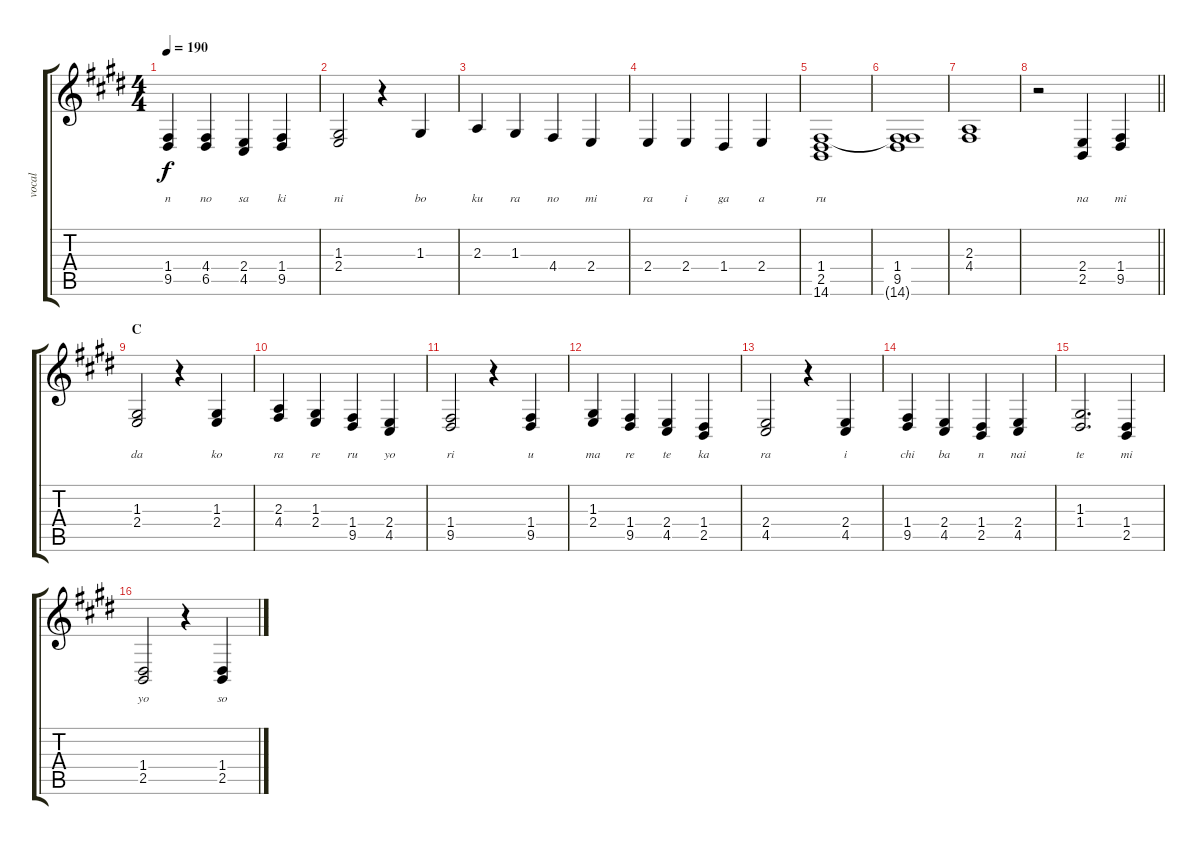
\track ("vocal" "vocal") {instrument acousticgrandpiano}
\staff {score tabs}
\tuning (E4 B3 G3 D3 A2 E2) {hide}
\ts (4 4)
\tempo 190
\clef g2
\ks e
(1.4 9.5).4{lyrics (0 "") lyrics (1 "") lyrics (2 "n") lyrics (3 "") lyrics (4 "") dy f} (4.4 6.5).4{lyrics (0 "") lyrics (1 "") lyrics (2 "no") lyrics (3 "") lyrics (4 "")} (2.4 4.5).4{lyrics (0 "") lyrics (1 "") lyrics (2 "sa") lyrics (3 "") lyrics (4 "")} (1.4 9.5).4{lyrics (0 "") lyrics (1 "") lyrics (2 "ki") lyrics (3 "") lyrics (4 "")} |
(1.3 2.4).2{lyrics (0 "") lyrics (1 "") lyrics (2 "ni") lyrics (3 "") lyrics (4 "")} r.4 1.3.4{lyrics (0 "") lyrics (1 "") lyrics (2 "bo") lyrics (3 "") lyrics (4 "")} |
2.3.4{lyrics (0 "") lyrics (1 "") lyrics (2 "ku") lyrics (3 "") lyrics (4 "")} 1.3.4{lyrics (0 "") lyrics (1 "") lyrics (2 "ra") lyrics (3 "") lyrics (4 "")} 4.4.4{lyrics (0 "") lyrics (1 "") lyrics (2 "no") lyrics (3 "") lyrics (4 "")} 2.4.4{lyrics (0 "") lyrics (1 "") lyrics (2 "mi") lyrics (3 "") lyrics (4 "")} |
2.4.4{lyrics (0 "") lyrics (1 "") lyrics (2 "ra") lyrics (3 "") lyrics (4 "")} 2.4.4{lyrics (0 "") lyrics (1 "") lyrics (2 "i") lyrics (3 "") lyrics (4 "")} 1.4.4{lyrics (0 "") lyrics (1 "") lyrics (2 "ga") lyrics (3 "") lyrics (4 "")} 2.4.4{lyrics (0 "") lyrics (1 "") lyrics (2 "a") lyrics (3 "") lyrics (4 "")} |
(1.4 2.5 14.6).1{lyrics (0 "") lyrics (1 "") lyrics (2 "ru") lyrics (3 "") lyrics (4 "")} |
(1.4 9.5 14.6{t}).1{lyrics (0 "") lyrics (1 "") lyrics (2 "") lyrics (3 "") lyrics (4 "")} |
(2.3 4.4).1{lyrics (0 "") lyrics (1 "") lyrics (2 "") lyrics (3 "") lyrics (4 "")} |
\barLineRight lightlight
r.2 (2.4 2.5).4{lyrics (0 "") lyrics (1 "") lyrics (2 "na") lyrics (3 "") lyrics (4 "")} (1.4 9.5).4{lyrics (0 "") lyrics (1 "") lyrics (2 "mi") lyrics (3 "") lyrics (4 "")} |
\section ("" "C")
(1.3 2.4).2{lyrics (0 "") lyrics (1 "") lyrics (2 "da") lyrics (3 "") lyrics (4 "")} r.4 (1.3 2.4).4{lyrics (0 "") lyrics (1 "") lyrics (2 "ko") lyrics (3 "") lyrics (4 "")} |
(2.3 4.4).4{lyrics (0 "") lyrics (1 "") lyrics (2 "ra") lyrics (3 "") lyrics (4 "")} (1.3 2.4).4{lyrics (0 "") lyrics (1 "") lyrics (2 "re") lyrics (3 "") lyrics (4 "")} (1.4 9.5).4{lyrics (0 "") lyrics (1 "") lyrics (2 "ru") lyrics (3 "") lyrics (4 "")} (2.4 4.5).4{lyrics (0 "") lyrics (1 "") lyrics (2 "yo") lyrics (3 "") lyrics (4 "")} |
(1.4 9.5).2{lyrics (0 "") lyrics (1 "") lyrics (2 "ri") lyrics (3 "") lyrics (4 "")} r.4 (1.4 9.5).4{lyrics (0 "") lyrics (1 "") lyrics (2 "u") lyrics (3 "") lyrics (4 "")} |
(1.3 2.4).4{lyrics (0 "") lyrics (1 "") lyrics (2 "ma") lyrics (3 "") lyrics (4 "")} (1.4 9.5).4{lyrics (0 "") lyrics (1 "") lyrics (2 "re") lyrics (3 "") lyrics (4 "")} (2.4 4.5).4{lyrics (0 "") lyrics (1 "") lyrics (2 "te") lyrics (3 "") lyrics (4 "")} (1.4 2.5).4{lyrics (0 "") lyrics (1 "") lyrics (2 "ka") lyrics (3 "") lyrics (4 "")} |
(2.4 4.5).2{lyrics (0 "") lyrics (1 "") lyrics (2 "ra") lyrics (3 "") lyrics (4 "")} r.4 (2.4 4.5).4{lyrics (0 "") lyrics (1 "") lyrics (2 "i") lyrics (3 "") lyrics (4 "")} |
(1.4 9.5).4{lyrics (0 "") lyrics (1 "") lyrics (2 "chi") lyrics (3 "") lyrics (4 "")} (2.4 4.5).4{lyrics (0 "") lyrics (1 "") lyrics (2 "ba") lyrics (3 "") lyrics (4 "")} (1.4 2.5).4{lyrics (0 "") lyrics (1 "") lyrics (2 "n") lyrics (3 "") lyrics (4 "")} (2.4 4.5).4{lyrics (0 "") lyrics (1 "") lyrics (2 "nai") lyrics (3 "") lyrics (4 "")} |
(1.3 1.4).2{d lyrics (0 "") lyrics (1 "") lyrics (2 "te") lyrics (3 "") lyrics (4 "")} (1.4 2.5).4{lyrics (0 "") lyrics (1 "") lyrics (2 "mi") lyrics (3 "") lyrics (4 "")} |
(1.4 2.5).2{lyrics (0 "") lyrics (1 "") lyrics (2 "yo") lyrics (3 "") lyrics (4 "")} r.4 (1.4 2.5).4{lyrics (0 "") lyrics (1 "") lyrics (2 "so") lyrics (3 "") lyrics (4 "")}
